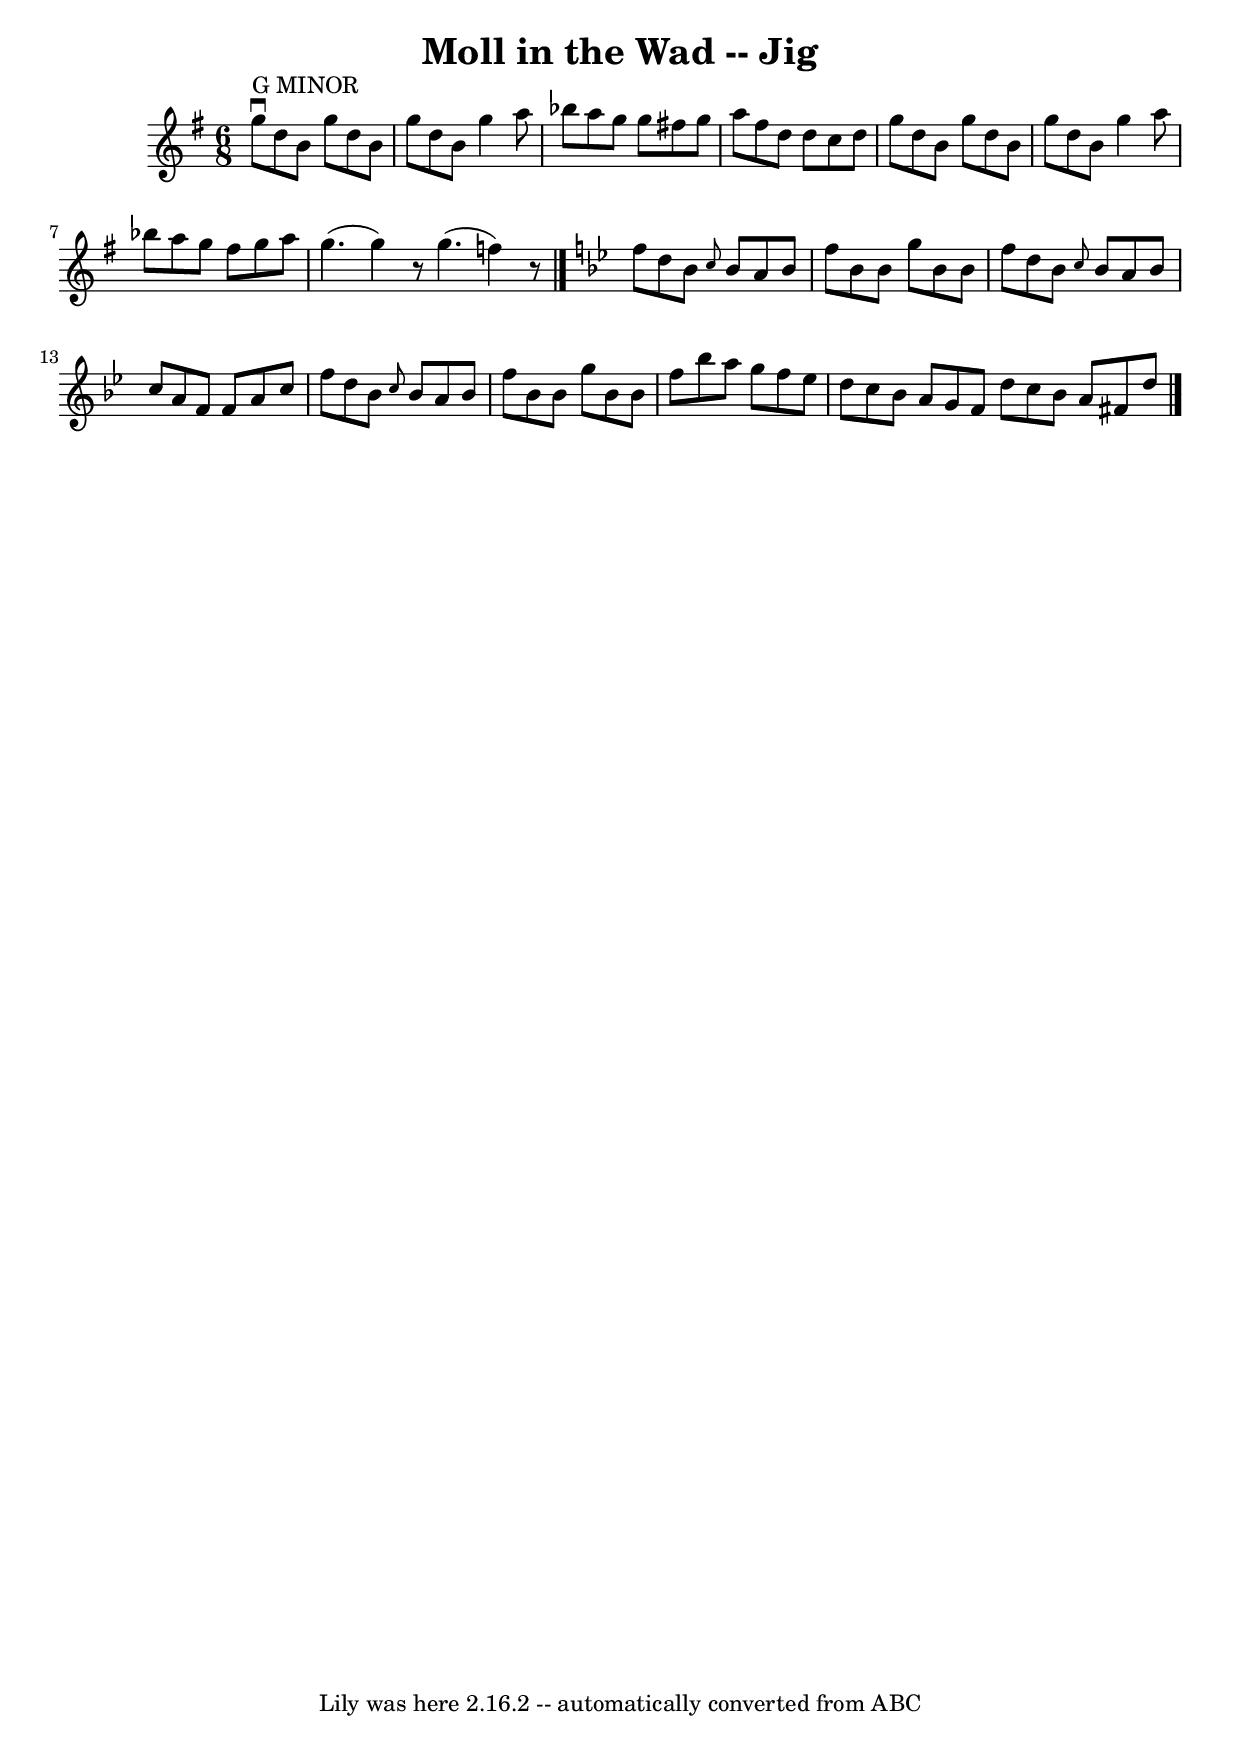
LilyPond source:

\version "2.7.40"
\include "Mammoth.ily"
\header {
	%% book = "Ryan's Mammoth Collection"
	crossRefNumber = "1"
	footnotes = "\\\\88 455"
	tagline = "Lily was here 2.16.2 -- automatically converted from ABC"
	title = "Moll in the Wad -- Jig"
}
voicedefault =  {
\set Score.defaultBarType = "empty"

\time 6/8 \key g \major g''8^"G MINOR"^\downbow d''8 b'8 g''8    
d''8 b'8    |
 g''8 d''8 b'8 g''4 a''8    |
   
bes''8 a''8 g''8 g''8 fis''!8 g''8    |
 a''8 fis''8  
 d''8 d''8 c''8 d''8    |
 g''8 d''8 b'8 g''8    
d''8 b'8    |
 g''8 d''8 b'8 g''4 a''8    |
   
bes''8 a''8 g''8 fis''8 g''8 a''8    |
 g''4. (g''4  
-)   r8   \bar ":|" g''4. (f''4)   r8   \bar "|."   \key bes \major   
f''8 d''8 bes'8  \grace { c''8  } bes'8 a'8 bes'8    |
  
 f''8 bes'8 bes'8 g''8 bes'8 bes'8    |
 f''8 d''8    
bes'8  \grace { c''8  } bes'8 a'8 bes'8    |
 c''8 a'8    
f'8 f'8 a'8 c''8    |
 f''8 d''8 bes'8  \grace {    
c''8  } bes'8 a'8 bes'8    |
 f''8 bes'8 bes'8 g''8    
bes'8 bes'8    |
 f''8 bes''8 a''8 g''8 f''8 ees''8   
 |
 d''8 c''8 bes'8 a'8 g'8 f'8    \bar ":|" d''8    
c''8 bes'8 a'8 fis'8 d''8      \bar "|."   
}

\score{
    <<

	\context Staff="default"
	{
	    \voicedefault 
	}

    >>
	\layout {
	}
	\midi {}
}
